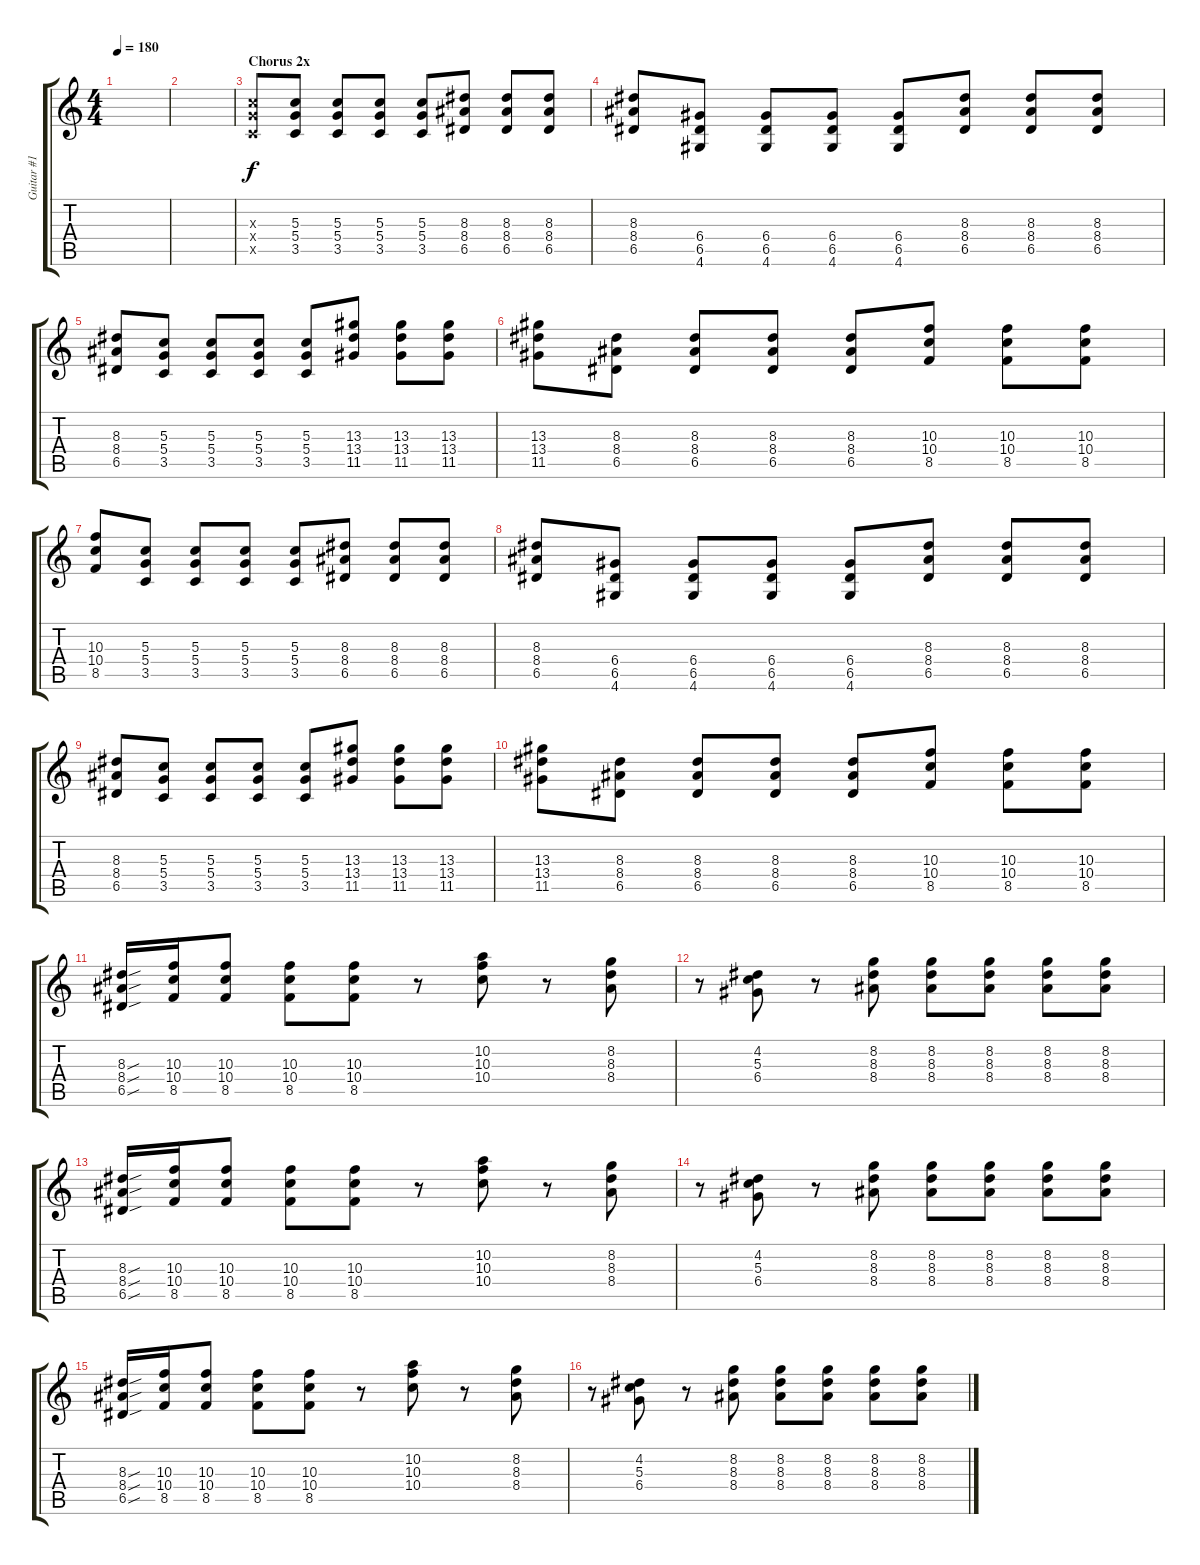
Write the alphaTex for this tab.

\track ("Guitar #1" "Guitar #1") {instrument electricguitarclean}
\staff {score tabs}
\tuning (E4 B3 G3 D3 A2 E2) {hide}
\ts (4 4)
\tempo 180
\clef g2
\ks c
|
|
\section ("" "Chorus 2x")
(5.3{x} 5.4{x} 3.5{x}).8 (5.3 5.4 3.5).8 (5.3 5.4 3.5).8 (5.3 5.4 3.5).8 (5.3 5.4 3.5).8 (8.3 8.4 6.5).8 (8.3 8.4 6.5).8 (8.3 8.4 6.5).8 |
(8.3 8.4 6.5).8 (6.4 6.5 4.6).8 (6.4 6.5 4.6).8 (6.4 6.5 4.6).8 (6.4 6.5 4.6).8 (8.3 8.4 6.5).8 (8.3 8.4 6.5).8 (8.3 8.4 6.5).8 |
(8.3 8.4 6.5).8 (5.3 5.4 3.5).8 (5.3 5.4 3.5).8 (5.3 5.4 3.5).8 (5.3 5.4 3.5).8 (13.3 13.4 11.5).8 (13.3 13.4 11.5).8 (13.3 13.4 11.5).8 |
(13.3 13.4 11.5).8 (8.3 8.4 6.5).8 (8.3 8.4 6.5).8 (8.3 8.4 6.5).8 (8.3 8.4 6.5).8 (10.3 10.4 8.5).8 (10.3 10.4 8.5).8 (10.3 10.4 8.5).8 |
(10.3 10.4 8.5).8 (5.3 5.4 3.5).8 (5.3 5.4 3.5).8 (5.3 5.4 3.5).8 (5.3 5.4 3.5).8 (8.3 8.4 6.5).8 (8.3 8.4 6.5).8 (8.3 8.4 6.5).8 |
(8.3 8.4 6.5).8 (6.4 6.5 4.6).8 (6.4 6.5 4.6).8 (6.4 6.5 4.6).8 (6.4 6.5 4.6).8 (8.3 8.4 6.5).8 (8.3 8.4 6.5).8 (8.3 8.4 6.5).8 |
(8.3 8.4 6.5).8 (5.3 5.4 3.5).8 (5.3 5.4 3.5).8 (5.3 5.4 3.5).8 (5.3 5.4 3.5).8 (13.3 13.4 11.5).8 (13.3 13.4 11.5).8 (13.3 13.4 11.5).8 |
(13.3 13.4 11.5).8 (8.3 8.4 6.5).8 (8.3 8.4 6.5).8 (8.3 8.4 6.5).8 (8.3 8.4 6.5).8 (10.3 10.4 8.5).8 (10.3 10.4 8.5).8 (10.3 10.4 8.5).8 |
(8.3{sou} 8.4{sou} 6.5{sou}).16{instrument electricguitarclean} (10.3 10.4 8.5).16 (10.3 10.4 8.5).8 (10.3 10.4 8.5).8 (10.3 10.4 8.5).8 r.8 (10.2 10.3 10.4).8 r.8 (8.2 8.3 8.4).8 |
r.8 (4.2 5.3 6.4).8 r.8 (8.2 8.3 8.4).8 (8.2 8.3 8.4).8 (8.2 8.3 8.4).8 (8.2 8.3 8.4).8 (8.2 8.3 8.4).8 |
(8.3{sou} 8.4{sou} 6.5{sou}).16 (10.3 10.4 8.5).16 (10.3 10.4 8.5).8 (10.3 10.4 8.5).8 (10.3 10.4 8.5).8 r.8 (10.2 10.3 10.4).8 r.8 (8.2 8.3 8.4).8 |
r.8 (4.2 5.3 6.4).8 r.8 (8.2 8.3 8.4).8 (8.2 8.3 8.4).8 (8.2 8.3 8.4).8 (8.2 8.3 8.4).8 (8.2 8.3 8.4).8 |
(8.3{sou} 8.4{sou} 6.5{sou}).16 (10.3 10.4 8.5).16 (10.3 10.4 8.5).8 (10.3 10.4 8.5).8 (10.3 10.4 8.5).8 r.8 (10.2 10.3 10.4).8 r.8 (8.2 8.3 8.4).8 |
r.8 (4.2 5.3 6.4).8 r.8 (8.2 8.3 8.4).8 (8.2 8.3 8.4).8 (8.2 8.3 8.4).8 (8.2 8.3 8.4).8 (8.2 8.3 8.4).8
